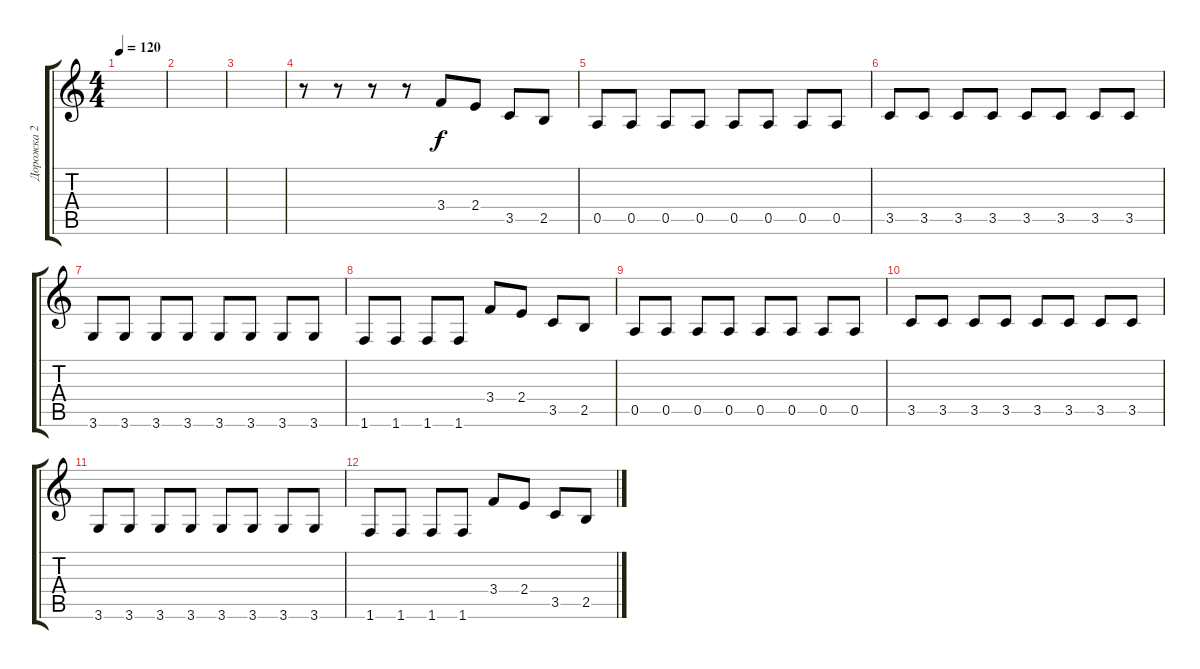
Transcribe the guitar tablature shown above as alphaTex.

\track ("Дорожка 2" "Дорожка 2") {instrument acousticguitarsteel}
\staff {score tabs}
\tuning (E4 B3 G3 D3 A2 E2) {hide}
\ts (4 4)
\tempo 120
\clef g2
\ks c
|
|
|
r.8 r.8 r.8 r.8 3.4.8 2.4.8 3.5.8 2.5.8 |
0.5.8 0.5.8 0.5.8 0.5.8 0.5.8 0.5.8 0.5.8 0.5.8 |
3.5.8 3.5.8 3.5.8 3.5.8 3.5.8 3.5.8 3.5.8 3.5.8 |
3.6.8 3.6.8 3.6.8 3.6.8 3.6.8 3.6.8 3.6.8 3.6.8 |
1.6.8 1.6.8 1.6.8 1.6.8 3.4.8 2.4.8 3.5.8 2.5.8 |
0.5.8 0.5.8 0.5.8 0.5.8 0.5.8 0.5.8 0.5.8 0.5.8 |
3.5.8 3.5.8 3.5.8 3.5.8 3.5.8 3.5.8 3.5.8 3.5.8 |
3.6.8 3.6.8 3.6.8 3.6.8 3.6.8 3.6.8 3.6.8 3.6.8 |
1.6.8 1.6.8 1.6.8 1.6.8 3.4.8 2.4.8 3.5.8 2.5.8
